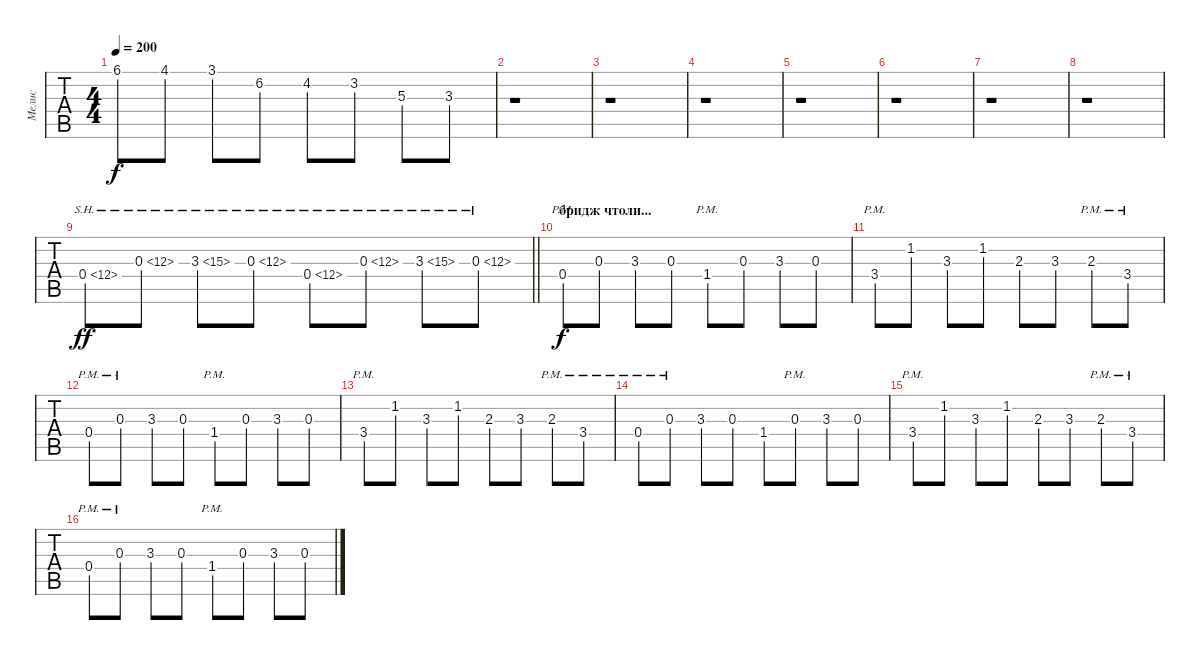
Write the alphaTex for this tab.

\track ("Мелис" "Мелис") {instrument overdrivenguitar}
\staff {tabs}
\tuning (E4 B3 G3 D3 A2 E2) {hide}
\ts (4 4)
\tempo 200
\clef g2
\ks c
6.1.8{dy f} 4.1.8 3.1.8 6.2.8 4.2.8 3.2.8 5.3.8 3.3.8 |
r.1 |
r.1 |
r.1 |
r.1 |
r.1 |
r.1 |
r.1 |
\barLineRight lightlight
0.4{sh 12}.8{dy ff} 0.3{sh 12}.8 3.3{sh 12}.8 0.3{sh 12}.8 0.4{sh 12}.8 0.3{sh 12}.8 3.3{sh 12}.8 0.3{sh 12}.8 |
\section ("" "бридж чтоли...")
0.4{pm}.8{dy f} 0.3.8 3.3.8 0.3.8 1.4{pm}.8 0.3.8 3.3.8 0.3.8 |
3.4{pm}.8 1.2.8 3.3.8 1.2.8 2.3.8 3.3.8 2.3{pm}.8 3.4{pm}.8 |
0.4{pm}.8 0.3{pm}.8 3.3.8 0.3.8 1.4{pm}.8 0.3.8 3.3.8 0.3.8 |
3.4{pm}.8 1.2.8 3.3.8 1.2.8 2.3.8 3.3.8 2.3{pm}.8 3.4{pm}.8 |
0.4{pm}.8 0.3{pm}.8 3.3.8 0.3.8 1.4.8 0.3{pm}.8 3.3.8 0.3.8 |
3.4{pm}.8 1.2.8 3.3.8 1.2.8 2.3.8 3.3.8 2.3{pm}.8 3.4{pm}.8 |
0.4{pm}.8 0.3{pm}.8 3.3.8 0.3.8 1.4{pm}.8 0.3.8 3.3.8 0.3.8
